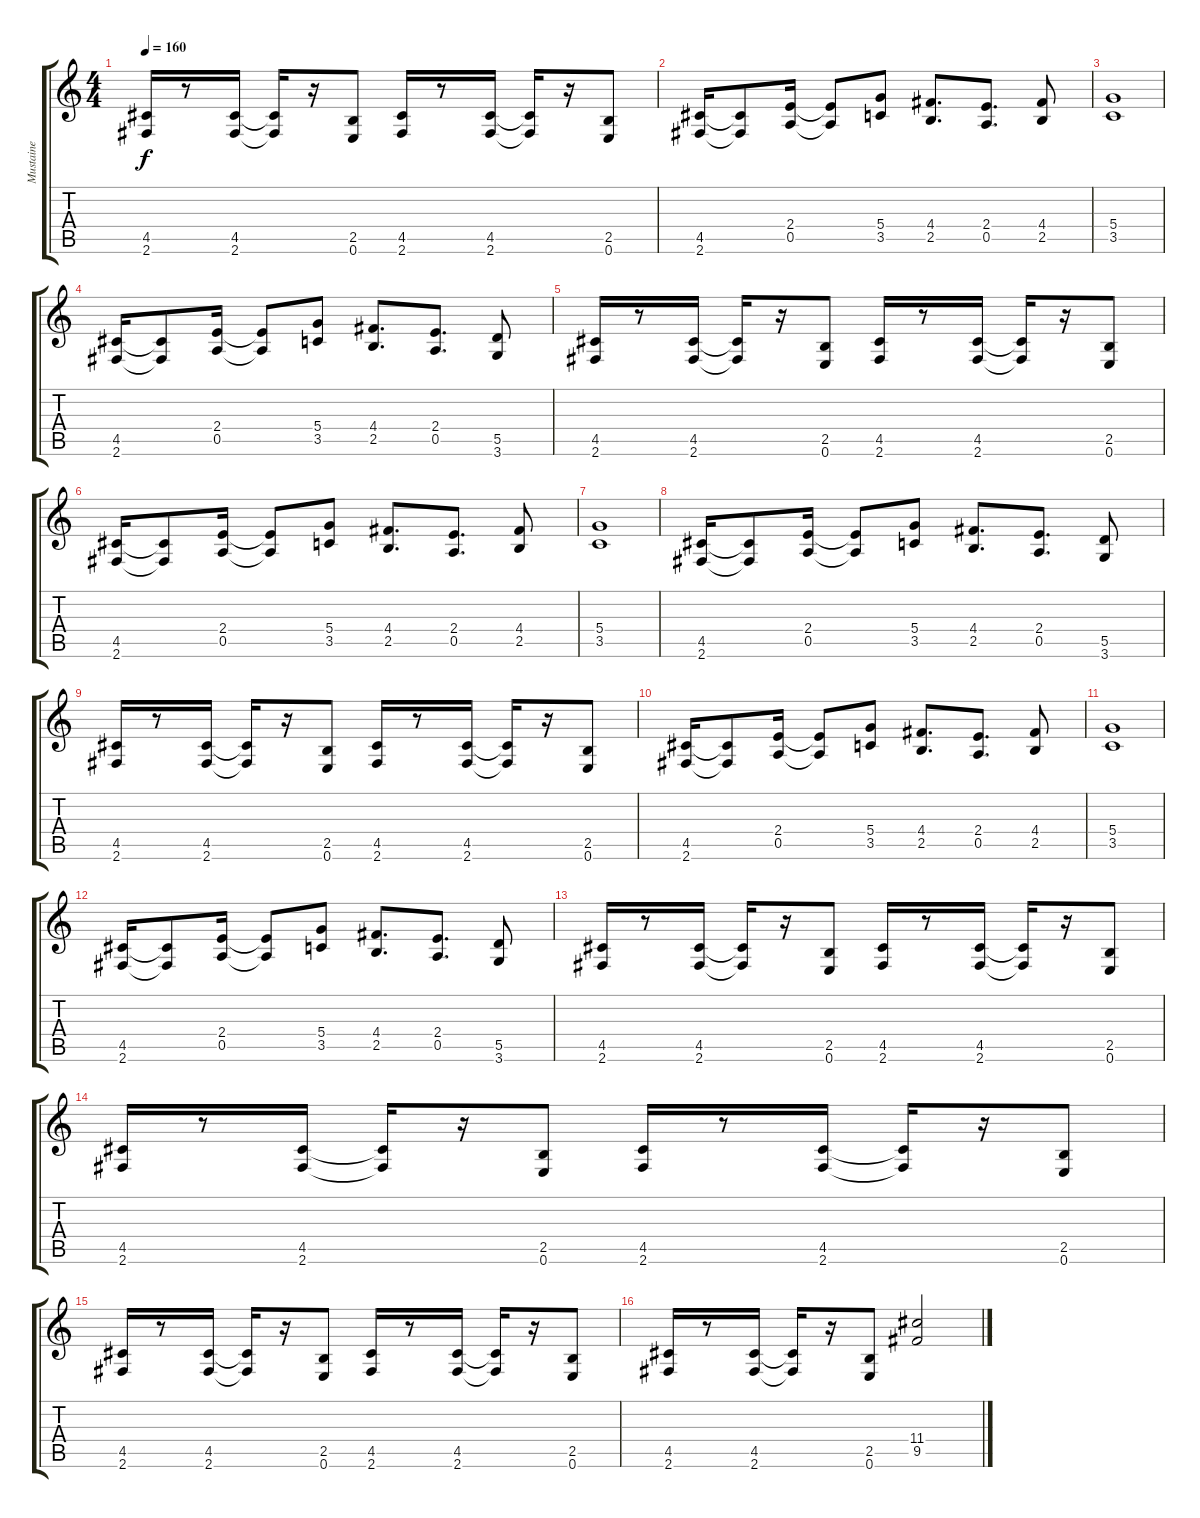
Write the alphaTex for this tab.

\track ("Mustaine" "Mustaine") {instrument distortionguitar}
\staff {score tabs}
\tuning (E4 B3 G3 D3 A2 E2) {hide}
\ts (4 4)
\tempo 160
\clef g2
\ks c
(4.5 2.6).16{dy f} r.8 (4.5 2.6).16 (4.5{t} 2.6{t}).16 r.16 (2.5 0.6).8 (4.5 2.6).16 r.8 (4.5 2.6).16 (4.5{t} 2.6{t}).16 r.16 (2.5 0.6).8 |
(4.5 2.6).16 (4.5{t} 2.6{t}).8 (2.4 0.5).16 (2.4{t} 0.5{t}).8 (5.4 3.5).8 (4.4 2.5).8{d} (2.4 0.5).8{d} (4.4 2.5).8 |
(5.4 3.5).1 |
(4.5 2.6).16 (4.5{t} 2.6{t}).8 (2.4 0.5).16 (2.4{t} 0.5{t}).8 (5.4 3.5).8 (4.4 2.5).8{d} (2.4 0.5).8{d} (5.5 3.6).8 |
(4.5 2.6).16 r.8 (4.5 2.6).16 (4.5{t} 2.6{t}).16 r.16 (2.5 0.6).8 (4.5 2.6).16 r.8 (4.5 2.6).16 (4.5{t} 2.6{t}).16 r.16 (2.5 0.6).8 |
(4.5 2.6).16 (4.5{t} 2.6{t}).8 (2.4 0.5).16 (2.4{t} 0.5{t}).8 (5.4 3.5).8 (4.4 2.5).8{d} (2.4 0.5).8{d} (4.4 2.5).8 |
(5.4 3.5).1 |
(4.5 2.6).16 (4.5{t} 2.6{t}).8 (2.4 0.5).16 (2.4{t} 0.5{t}).8 (5.4 3.5).8 (4.4 2.5).8{d} (2.4 0.5).8{d} (5.5 3.6).8 |
(4.5 2.6).16 r.8 (4.5 2.6).16 (4.5{t} 2.6{t}).16 r.16 (2.5 0.6).8 (4.5 2.6).16 r.8 (4.5 2.6).16 (4.5{t} 2.6{t}).16 r.16 (2.5 0.6).8 |
(4.5 2.6).16 (4.5{t} 2.6{t}).8 (2.4 0.5).16 (2.4{t} 0.5{t}).8 (5.4 3.5).8 (4.4 2.5).8{d} (2.4 0.5).8{d} (4.4 2.5).8 |
(5.4 3.5).1 |
(4.5 2.6).16 (4.5{t} 2.6{t}).8 (2.4 0.5).16 (2.4{t} 0.5{t}).8 (5.4 3.5).8 (4.4 2.5).8{d} (2.4 0.5).8{d} (5.5 3.6).8 |
(4.5 2.6).16 r.8 (4.5 2.6).16 (4.5{t} 2.6{t}).16 r.16 (2.5 0.6).8 (4.5 2.6).16 r.8 (4.5 2.6).16 (4.5{t} 2.6{t}).16 r.16 (2.5 0.6).8 |
(4.5 2.6).16 r.8 (4.5 2.6).16 (4.5{t} 2.6{t}).16 r.16 (2.5 0.6).8 (4.5 2.6).16 r.8 (4.5 2.6).16 (4.5{t} 2.6{t}).16 r.16 (2.5 0.6).8 |
(4.5 2.6).16 r.8 (4.5 2.6).16 (4.5{t} 2.6{t}).16 r.16 (2.5 0.6).8 (4.5 2.6).16 r.8 (4.5 2.6).16 (4.5{t} 2.6{t}).16 r.16 (2.5 0.6).8 |
(4.5 2.6).16 r.8 (4.5 2.6).16 (4.5{t} 2.6{t}).16 r.16 (2.5 0.6).8 (11.4 9.5).2
